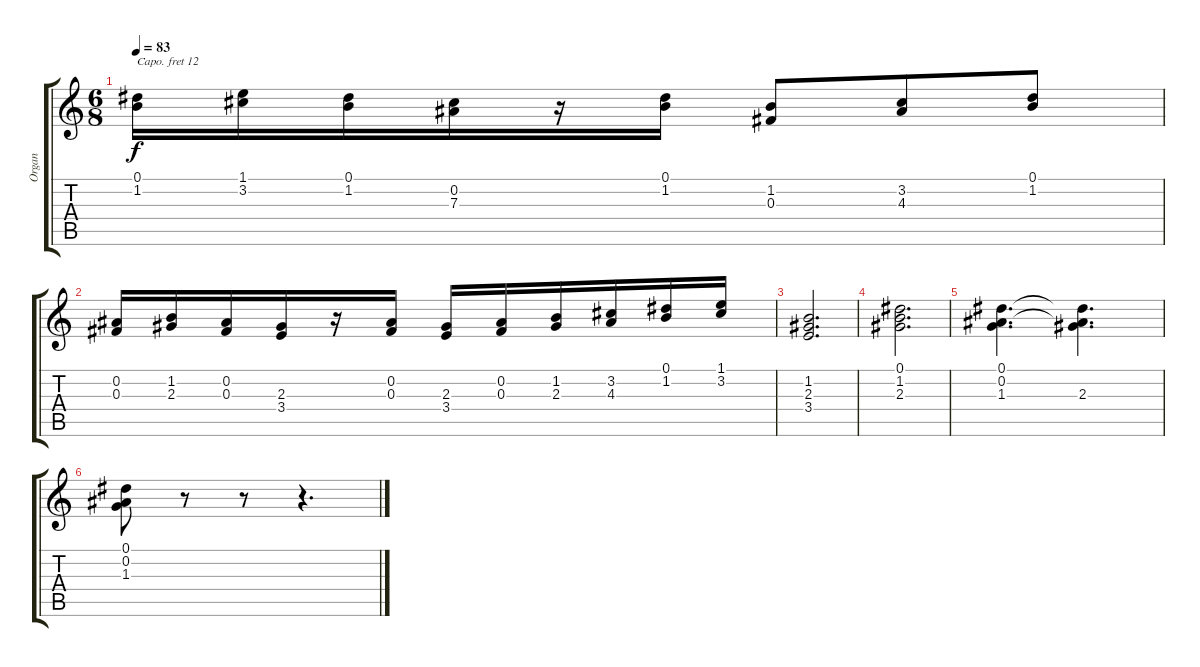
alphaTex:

\track ("Organ" "Organ") {instrument churchorgan}
\staff {score tabs}
\capo 12
\tuning (Eb4 Bb3 Gb3 Db3 Ab2 Eb2) {hide}
\ts (6 8)
\tempo 83
\clef g2
\ks c
(0.1 1.2).16{dy f} (1.1 3.2).16 (0.1 1.2).16 (0.2 7.3).16 r.16 (0.1 1.2).16 (1.2 0.3).8 (3.2 4.3).8 (0.1 1.2).8 |
(0.2 0.3).16 (1.2 2.3).16 (0.2 0.3).16 (2.3 3.4).16 r.16 (0.2 0.3).16 (2.3 3.4).16 (0.2 0.3).16 (1.2 2.3).16 (3.2 4.3).16 (0.1 1.2).16 (1.1 3.2).16 |
(1.2 2.3 3.4).2{d} |
(0.1 1.2 2.3).2{d} |
(0.1 0.2 1.3).4{d} (0.1{t} 0.2{t} 2.3).4{d} |
(0.1 0.2 1.3).8 r.8 r.8 r.4{d}
